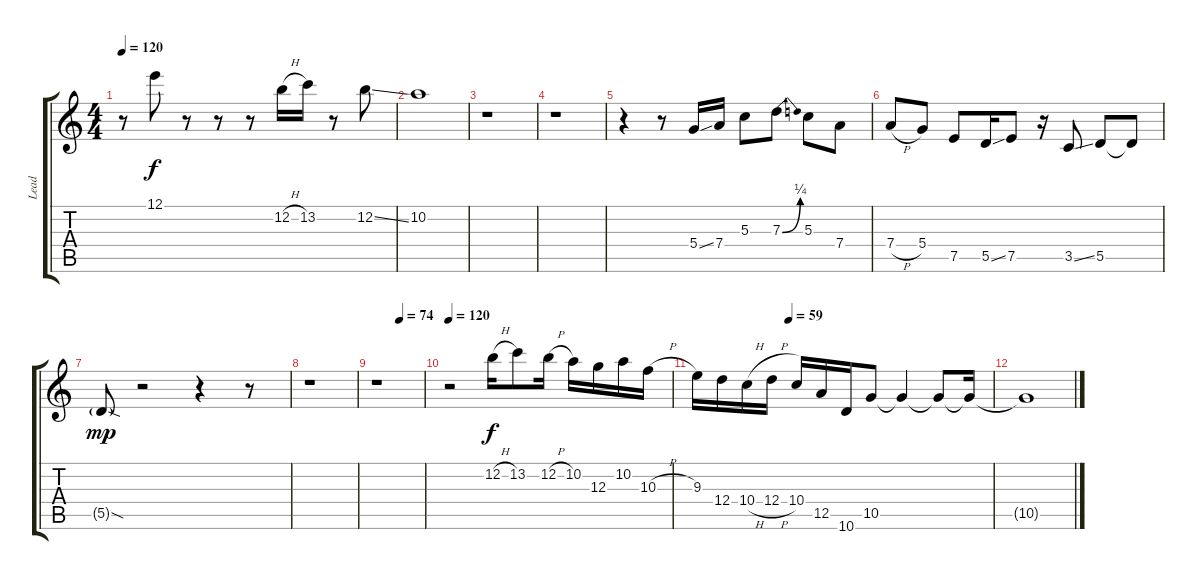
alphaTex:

\track ("Lead" "Lead") {instrument distortionguitar}
\staff {score tabs}
\tuning (E4 B3 G3 D3 A2 E2) {hide}
\ts (4 4)
\tempo 120
\clef g2
\ks c
r.8{dy f} 12.1.8 r.8 r.8 r.8 12.2{h}.16 13.2.16 r.8 12.2{ss}.8 |
10.2.1 |
r.1 |
r.1 |
r.4 r.8 5.4{ss}.16 7.4.16 5.3.8 7.3{be (bend 0 0 60 1)}.8 5.3.8 7.4.8 |
7.4{h}.8 5.4.8 7.5.8 5.5{ss}.16 7.5.8 r.16 3.5{ss}.8 5.5.8 5.5{t}.8 |
5.5{sod g}.8{dy mp} r.2 r.4 r.8 |
r.1 |
\tempo (74 0.5)
r.1 |
\tempo 120
r.2 12.2{h}.16{dy f} 13.2.8 12.2{h}.16 10.2.16 12.3.16 10.2.16 10.3{h}.16 |
\tempo (59 0.3125)
9.3.16 12.4.16 10.4{h}.16 12.4{h}.16 10.4.16 12.5.16 10.6.16 10.5.8{volume 0} 10.5{t}.4 10.5{t}.8 10.5{t}.16 |
10.5{t}.1
